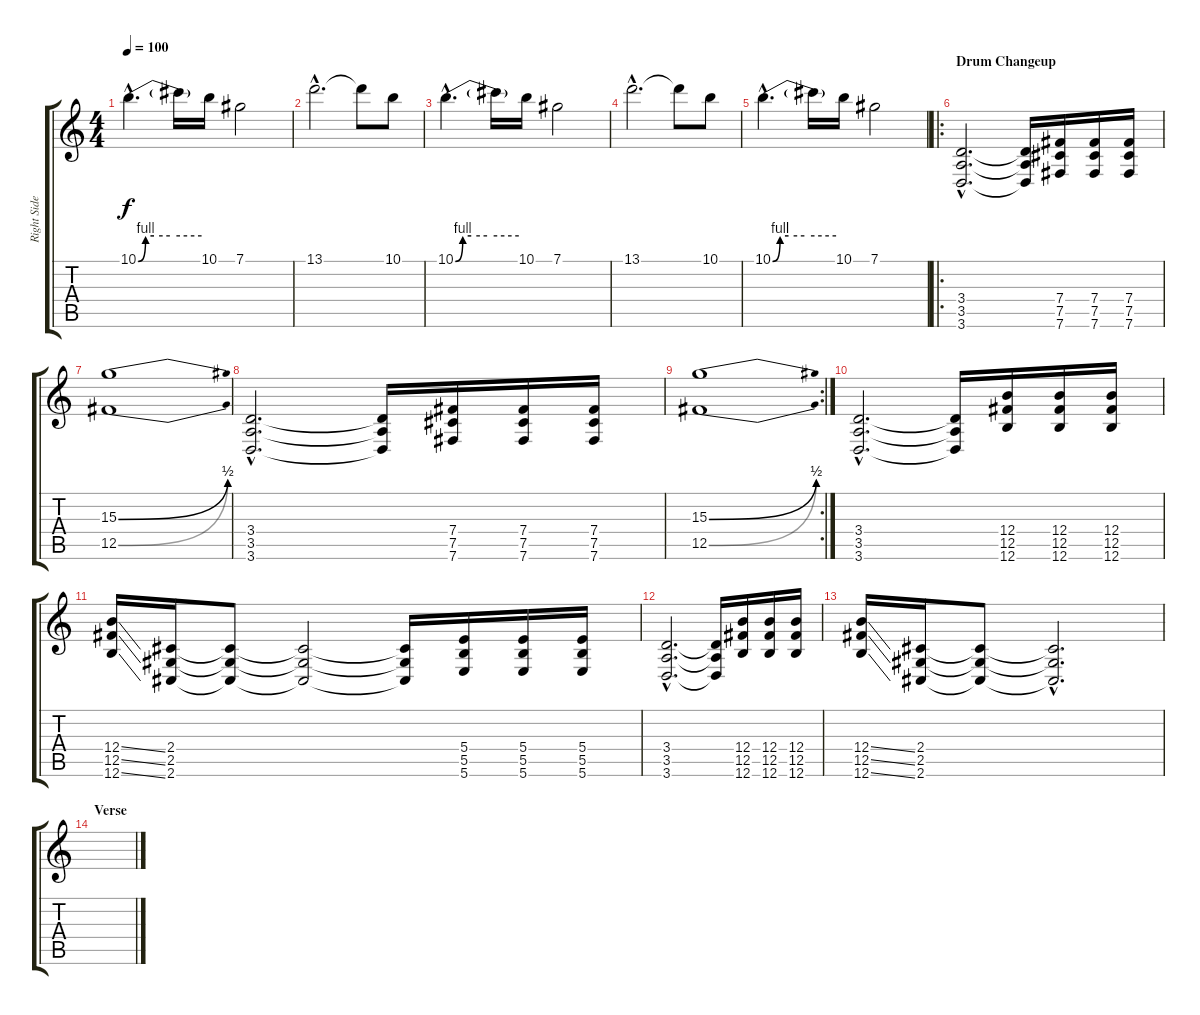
\track ("Right Side" "Right Side") {instrument distortionguitar}
\staff {score tabs}
\tuning (Db4 Ab3 E3 B2 Gb2 B1) {hide}
\ts (4 4)
\tempo 100
\clef g2
\ks c
10.1{be (custom 0 0 7 4 15 4 30 4 60 4) hac}.4{d dy f} 10.1{t}.16 10.1.16 7.1.2 |
13.1{hac}.2{d} 13.1{t}.8 10.1.8 |
10.1{be (custom 0 0 7 4 15 4 30 4 60 4) hac}.4{d} 10.1{t}.16 10.1.16 7.1.2 |
13.1{hac}.2{d} 13.1{t}.8 10.1.8 |
10.1{be (custom 0 0 7 4 15 4 30 4 60 4) hac}.4{d} 10.1{t}.16 10.1.16 7.1.2 |
\ro
\section ("" "Drum Changeup")
(3.4{hac} 3.5{hac} 3.6{hac}).2{d} (3.4{t} 3.5{t} 3.6{t}).16 (7.4 7.5 7.6).16 (7.4 7.5 7.6).16 (7.4 7.5 7.6).16 |
(15.3{be (bend 0 0 60 2)} 12.5{be (bend 0 0 60 2)}).1 |
(3.4{hac} 3.5{hac} 3.6{hac}).2{d} (3.4{t} 3.5{t} 3.6{t}).16 (7.4 7.5 7.6).16 (7.4 7.5 7.6).16 (7.4 7.5 7.6).16 |
\rc 2
(15.3{be (bend 0 0 60 2)} 12.5{be (bend 0 0 60 2)}).1 |
(3.4{hac} 3.5{hac} 3.6{hac}).2{d} (3.4{t} 3.5{t} 3.6{t}).16 (12.4 12.5 12.6).16 (12.4 12.5 12.6).16 (12.4 12.5 12.6).16 |
(12.4{ss} 12.5{ss} 12.6{ss}).16 (2.4 2.5 2.6).16 (2.4{t} 2.5{t} 2.6{t}).8 (2.4{t} 2.5{t} 2.6{t}).2 (2.4{t} 2.5{t} 2.6{t}).16 (5.4 5.5 5.6).16 (5.4 5.5 5.6).16 (5.4 5.5 5.6).16 |
(3.4{hac} 3.5{hac} 3.6{hac}).2{d} (3.4{t} 3.5{t} 3.6{t}).16 (12.4 12.5 12.6).16 (12.4 12.5 12.6).16 (12.4 12.5 12.6).16 |
(12.4{ss} 12.5{ss} 12.6{ss}).16 (2.4 2.5 2.6).16 (2.4{t} 2.5{t} 2.6{t}).8 (2.4{hac t} 2.5{hac t} 2.6{hac t}).2{d} |
\section ("" "Verse")
